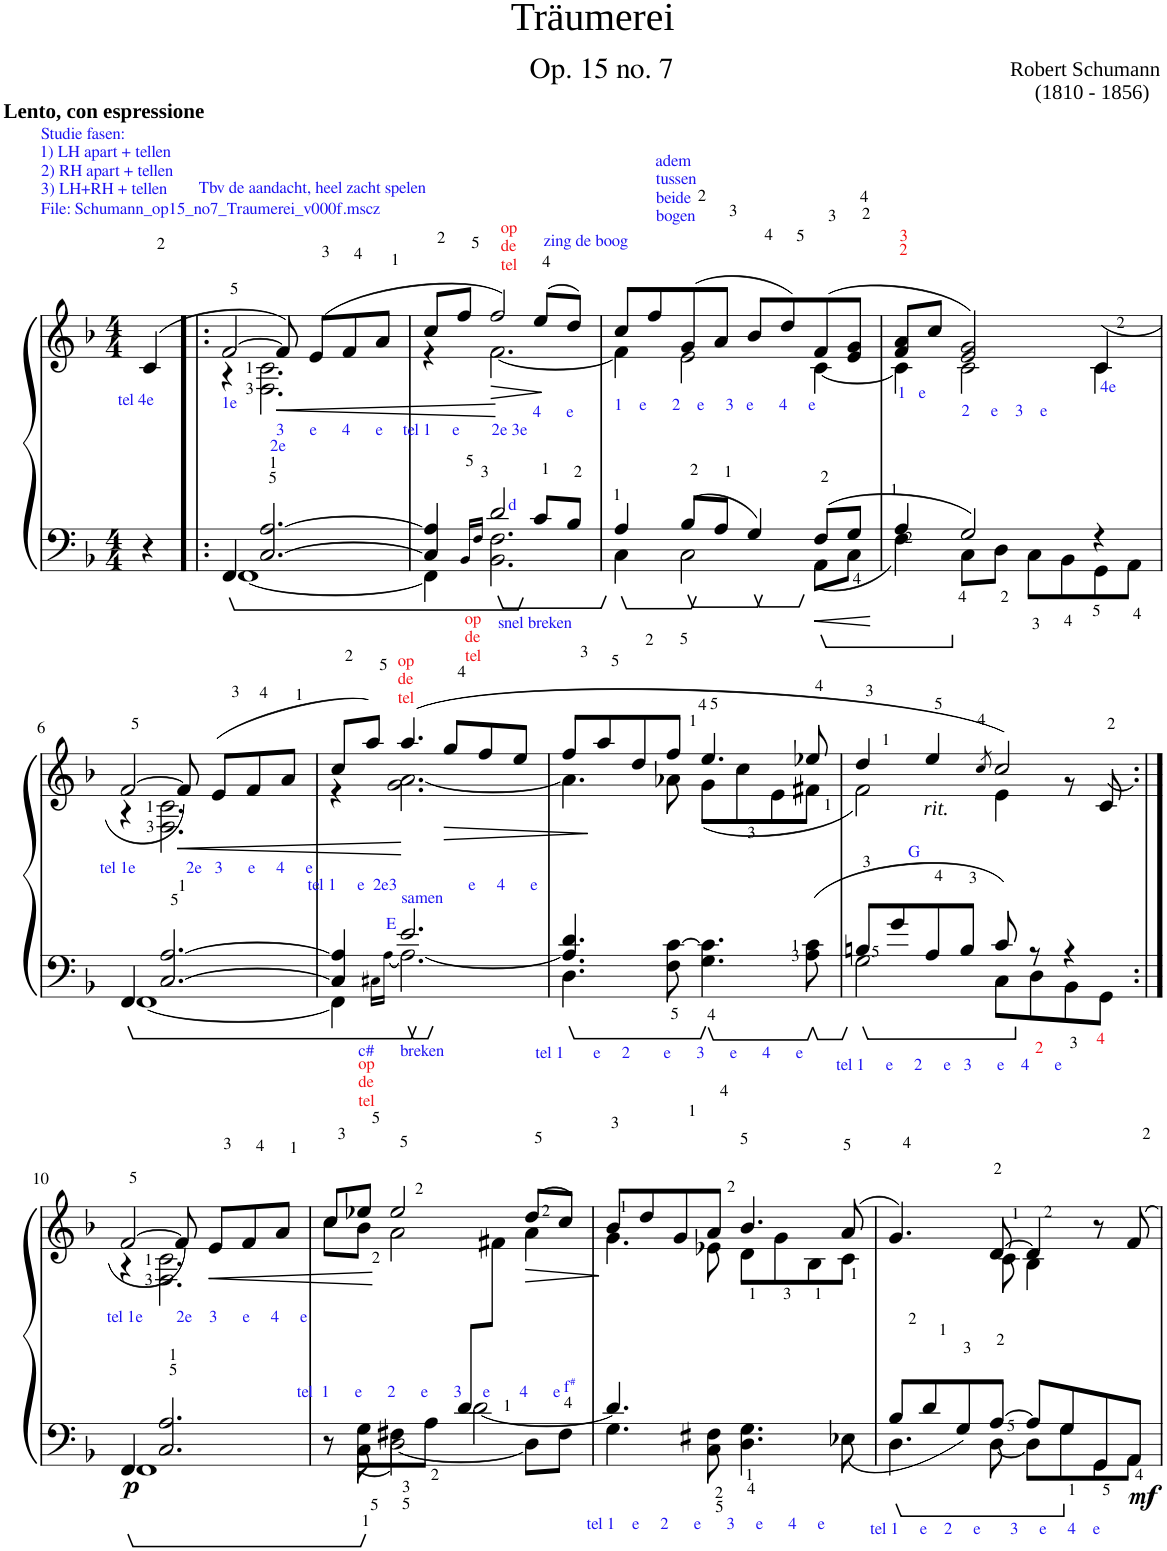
**kern	**kern	**dynam
*part1	*part1	*part1
*staff2	*staff1	*staff1/2
*I"Piano	*	*
*I'Pno	*	*
*clefF4	*clefG2	*
*k[b-]	*k[b-]	*
*M4/4	*M4/4	*
=1	=1	=1
!	!LO:TX:a:B:t=Lento, con espressione	!
!	!LO:TX:a:color=#1D13F1:t=File&colon; Schumann_op15_no7_Traumerei_v000f.mscz	!
!	!LO:TX:b:color=#1D13F1:t=tel 4e	!
!	!LO:TX:a:color=#1D13F1:t=Studie fasen&colon;	!
!	!LO:TX:a:t=1) LH apart + tellen	!
!	!LO:TX:a:t=2) RH apart + tellen	!
!	!LO:TX:a:t=3) LH+RH + tellen	!
4r	(4c/	.
=2!|:	=2!|:	=2!|:
*^	*^	*
!	!	!LO:TX:b:color=#1D13F1:t=1e	!	!
!	!	!LO:TX:a:color=#1D13F1:t=Tbv de aandacht, heel zacht spelen	!	!
4FF/	[1FF	[2f/	4r	.
!LO:TX:a:color=#1D13F1:t=2e	!	!	!	!
[2.C/ [2.A/	.	.	2.F\ 2.c\	.
!	!	!LO:TX:b:color=#1D13F1:t=3      e      4      e	!	!
!	!	!	!	!LO:HP:b
.	.	8f/])	.	<
.	.	(8e/L	.	.
.	.	8f/	.	.
.	.	8a/J	.	.
*v	*v	*	*	*
*	*v	*v	*
.	.	[
=3	=3	=3
*^	*^	*
!	!	!LO:TX:b:color=#1D13F1:t=tel 1     e	!	!
4C/] 4A/]	4FF\]	8cc/L	4r	.
.	.	8ff/J	.	.
16qBB-/LL	.	.	.	.
16qF/JJ	.	.	.	.
!	!	!LO:TX:a:color=#F01318:t=op	!	!
!	!	!LO:TX:a:t=de	!	!
!	!	!LO:TX:a:t=tel	!	!
!	!	!LO:TX:b:color=#1D13F1:t=2e 3e	!	!
!LO:TX:b:color=#1D13F1:t=snel breken	!	!	!	!
!LO:TX:b:color=#F01318:t=op	!	!	!	!
!LO:TX:b:t=de	!	!	!	!
!LO:TX:b:t=tel	!	!	!	!
!LO:TX:a:color=#1D13F1:t=d	!	!	!	!
!	!	!	!	!LO:HP:b
2.BB-\ 2.F\	2d/	2ff/)	[2.f\	>
!	!	!LO:TX:b:color=#1D13F1:t=4      e	!	!
!	!	!LO:TX:a:color=#1D13F1:t=zing de boog	!	!
.	8c/L	(8ee/L	.	.
.	8B-/J	8dd/J)	.	.
*v	*v	*	*	*
*	*v	*v	*
.	.	]
=4	=4	=4
*^	*^	*
!	!	!LO:TX:b:color=#1D13F1:t=1    e      2    e     3   e      4     e	!	!
4A/	4C\	8cc/L	4f\]	.
.	.	8ff/	.	.
!	!	!LO:TX:a:color=#1D13F1:t=adem	!	!
!	!	!LO:TX:a:t=tussen	!	!
!	!	!LO:TX:a:t=beide	!	!
!	!	!LO:TX:a:t=bogen	!	!
8B-/L	2C\	(8g/	2e\	.
8A/J	.	8a/J	.	.
4G/	.	8b-/L	.	.
.	.	8dd/)	.	.
8F/L	8AA\L	(8f/	[4c\	.
8G/J	8C\J	8e/ 8g/J	.	.
=5	=5	=5	=5	=5
!	!	!LO:TX:b:color=#1D13F1:t=1   e	!	!
4A/	4F\	8f/ 8a/L	4c\]	.
.	.	8cc/J	.	.
!	!	!LO:TX:b:color=#1D13F1:t=2     e    3    e	!	!
2G/	8C\L	2e/ 2g/)	2c\	.
.	8D<\J	.	.	.
.	8C<\L	.	.	.
.	8BB-<\	.	.	.
!	!	!LO:TX:b:color=#1D13F1:t=4e	!	!
4r	8GG\	4c/	(4c\	.
.	8AA<\J	.	.	.
!!LO:LB:g=z	!!
=6	=6	=6	=6	=6
!	!	!LO:TX:b:color=#1D13F1:t=tel 1e            2e   3      e     4     e	!	!
4FF/	[1FF	[2f/	4r	.
[2.C/ [2.A/	.	.	2.F\ 2.c\	.
!	!	!	!	!LO:HP:b
.	.	8f/])	.	<
.	.	(8e/L	.	.
.	.	8f/	.	.
.	.	8a/J	.	.
*v	*v	*	*	*
*	*v	*v	*
.	.	[
=7	=7	=7
*^	*^	*
!	!	!LO:TX:b:color=#1D13F1:t=tel 1     e  2e3                 e     4      e	!	!
4C/] 4A/]	4FF\]	8cc/L	4r	.
.	.	8aa/J)	.	.
.	16qC#X\LL	.	.	.
.	[16qA\JJ	.	.	.
!	!	!LO:TX:a:color=#F01318:t=op	!	!
!	!	!LO:TX:a:t=de	!	!
!	!	!LO:TX:a:t=tel	!	!
!	!	!LO:TX:b:color=#1D13F1:t=samen	!	!
!LO:TX:a:color=#1D13F1:t=E	!	!	!	!
!LO:TX:b:color=#1D13F1:t=breken	!	!	!	!
!LO:TX:b:color=#1D13F1:t=c#	!	!	!	!
!LO:TX:b:color=#F01318:t=op	!	!	!	!
!LO:TX:b:t=de	!	!	!	!
!LO:TX:b:t=tel	!	!	!	!
2.e/	2.A\_	(4.aa/	2.g\ [2.a\	.
!	!	!	!	!LO:HP:b
.	.	8gg/L	.	>
.	.	8ff/	.	.
.	.	8ee/J	.	.
*v	*v	*	*	*
*	*v	*v	*
.	.	]
=8	=8	=8
*^	*^	*
!LO:TX:b:color=#1D13F1:t=tel 1       e     2        e      3      e      4      e	!	!	!	!
4.D\	4.A/] 4.d/	8ff/L	4.a\]	.
.	.	8aa/	.	.
.	.	8dd/	.	.
8F\< [8c\<	2ryy	8ff/J	8a-X\	.
4.G\< 4.c\]<	.	4.ee/	(8g\L	.
.	.	.	8cc\	.
.	.	.	8e\	.
8A\ 8c\	8ryy	8ee-X/	8f#X\J	.
=9	=9	=9	=9	=9
!LO:TX:b:color=#1D13F1:t=tel 1     e     2     e   3      e    4      e	!	!	!	!
8Bn/L	2G\	4dd/	2f\)	.
!LO:TX:a:color=#1D13F1:t=G	!	!	!	!
8g/	.	.	.	.
!	!	!	!	!LO:DY:b
8A/	.	4ee/	.	other-dynamics
8B/J	.	.	.	.
.	.	8qcc/	.	.
8c/	8C\L	2cc/)	4e\	.
8r	8D<\	.	.	.
4r	8BB-<\	.	8r	.
.	8GG\J	.	(8c/	.
!!LO:LB:g=z	!!
=10:|!	=10:|!	=10:|!	=10:|!	=10:|!
!	!	!LO:TX:b:color=#1D13F1:t=tel 1e        2e    3      e     4     e	!	!
!	!	!	!	!LO:DY:b=2
4FF/	1FF	[2f/	4r	p
2.C/ 2.A/	.	.	2.F\ 2.c\	.
.	.	8f/])	.	.
!	!	!	!	!LO:HP:b
.	.	8e/L	.	<
.	.	8f/	.	.
.	.	8a/J	.	.
*v	*v	*	*	*
*	*v	*v	*
.	.	[
=11	=11	=11
*^	*^	*
*	*^	*	*^	*
!	!	!	!LO:TX:b:color=#1D13F1:t=tel  1      e      2      e      3     e       4      e	!	!	!
8r	8ryy	2ryy	8cc/L	8cc\L	8ryy	.
*	*	*	*	*v	*v	*
8C<\	8G<\L	.	8ee-X/J	8b-\J	.
[2D<<\	8F#X\	.	2ee-/	2a\	.
.	8A\J	.	.	.	.
.	8d/L	[2d\	.	.	.
*	*	*	*	*^	*
.	4.ryy	.	.	.	8f#X\J	.
!	!	!	!	!	!	!LO:HP:b
8D\L]	.	.	(8dd/L	4a\	4ryy	>
!LO:TX:a:color=#1D13F1:t=f	!	!	!	!	!	!
!LO:TX:a:t=#	!	!	!	!	!	!
8F#\J	.	.	8cc/J)	.	.	.
*v	*v	*v	*	*	*	*
*	*v	*v	*v	*
.	.	]
=12	=12	=12
*^	*^	*
!LO:TX:b:color=#1D13F1:t=tel 1    e     2      e      3     e      4     e	!	!	!	!
4.G\	4.d/]	8b-/L	4.g\	.
.	.	8dd/	.	.
.	.	8g/	.	.
8C\ 8F#X\	2ryy	8a/J	8e-X\	.
4.D\ 4.G\	.	4.b-/	8d\L	.
.	.	.	8g\	.
.	.	.	8B-\	.
8E-X\	8ryy	(8a/	(8c\J	.
=13	=13	=13	=13	=13
!LO:TX:b:color=#1D13F1:t=tel 1     e    2     e       3     e     4    e	!	!	!	!
4.D\	8B-/L	4.g/)	4.ryy	.
.	8d/	.	.	.
.	8G/)	.	.	.
[8D\	[8A/J	[8d/	8c\	.
8D\L]	8A/L]	4d/]	4B-\	.
8G\	8G/	.	.	.
8GG\	8GG/	8r	4ryy	.
!	!	!	!	!LO:DY:b=2
8AA\J	8AA/J	8f/	.	mf
*v	*v	*	*	*
*	*v	*v	*
=	=	=
*-	*-	*-
